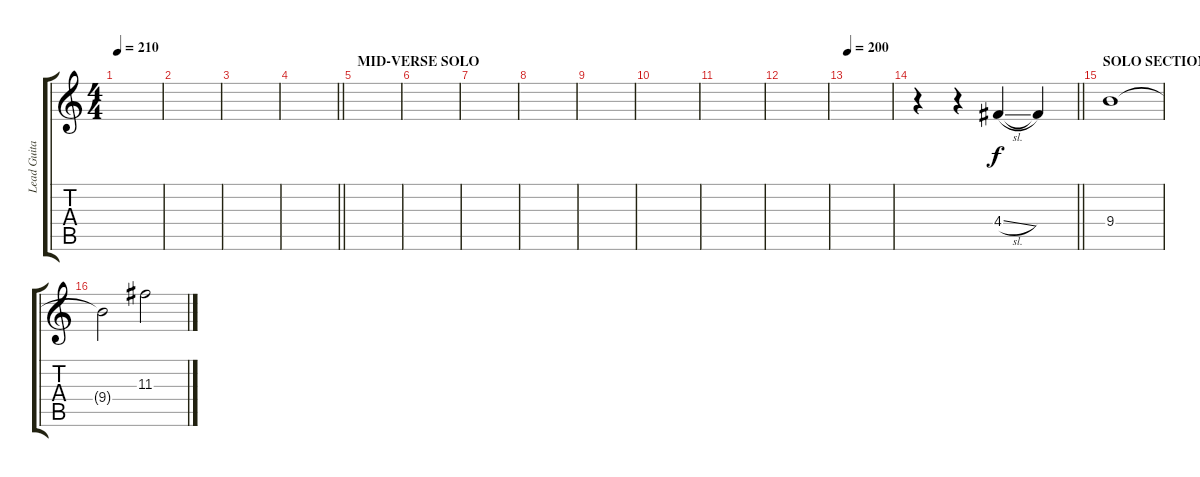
\track ("Lead Guitar 2 - Andy Carroll" "Lead Guita") {instrument overdrivenguitar}
\staff {score tabs}
\tuning (E4 B3 G3 D3 A2 E2) {hide}
\ts (4 4)
\tempo 210
\clef g2
\ks c
|
|
|
\barLineRight lightlight
|
\section ("" "MID-VERSE SOLO")
|
|
|
|
|
|
|
|
\tempo 200
|
\barLineRight lightlight
r.4{volume 15 instrument overdrivenguitar} r.4 4.4{sl}.4{volume 15 instrument overdrivenguitar} 4.4{t}.4 |
\section ("" "SOLO SECTION")
9.4.1 |
9.4{t}.2 11.3.2
